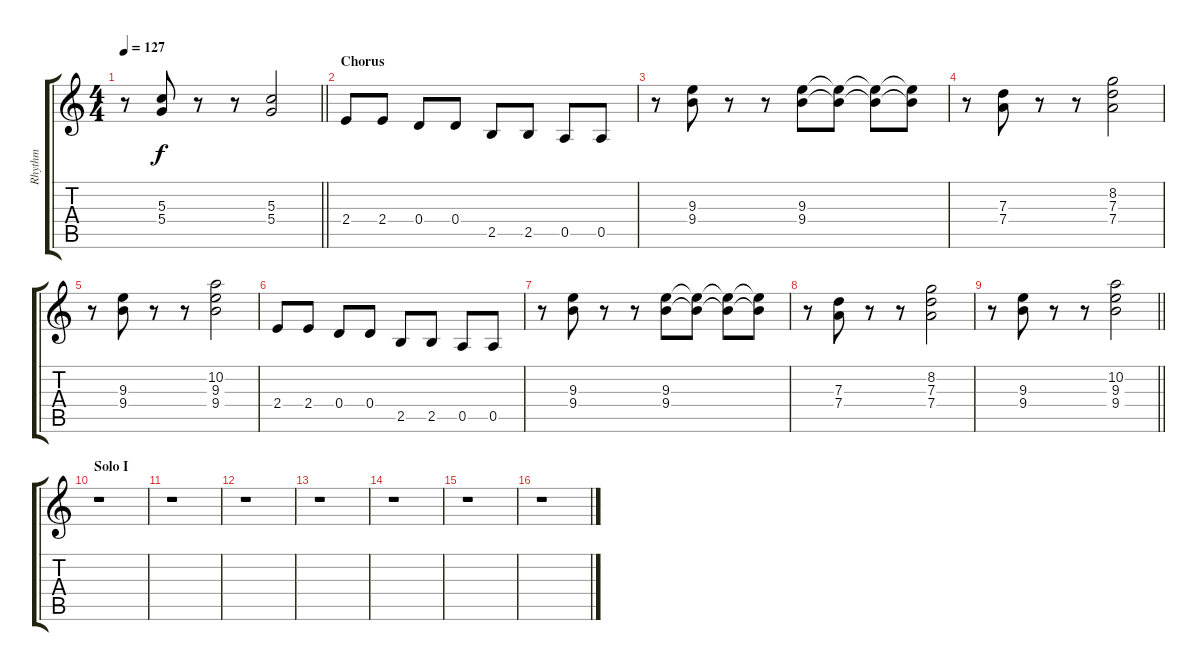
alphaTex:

\track ("Rhythm" "Rhythm") {instrument overdrivenguitar}
\staff {score tabs}
\tuning (E4 B3 G3 D3 A2 E2) {hide}
\ts (4 4)
\tempo 127
\clef g2
\barLineRight lightlight
\ks c
r.8{dy f} (5.3 5.4).8 r.8 r.8 (5.3 5.4).2 |
\section ("" "Chorus")
2.4.8 2.4.8 0.4.8 0.4.8 2.5.8 2.5.8 0.5.8 0.5.8 |
r.8 (9.3 9.4).8 r.8 r.8 (9.3 9.4).8 (9.3{t} 9.4{t}).8 (9.3{t} 9.4{t}).8 (9.3{t} 9.4{t}).8 |
r.8 (7.3 7.4).8 r.8 r.8 (8.2 7.3 7.4).2 |
r.8 (9.3 9.4).8 r.8 r.8 (10.2 9.3 9.4).2 |
2.4.8 2.4.8 0.4.8 0.4.8 2.5.8 2.5.8 0.5.8 0.5.8 |
r.8 (9.3 9.4).8 r.8 r.8 (9.3 9.4).8 (9.3{t} 9.4{t}).8 (9.3{t} 9.4{t}).8 (9.3{t} 9.4{t}).8 |
r.8 (7.3 7.4).8 r.8 r.8 (8.2 7.3 7.4).2 |
\barLineRight lightlight
r.8 (9.3 9.4).8 r.8 r.8 (10.2 9.3 9.4).2 |
\section ("" "Solo I")
r.1 |
r.1 |
r.1 |
r.1 |
r.1 |
r.1 |
r.1
